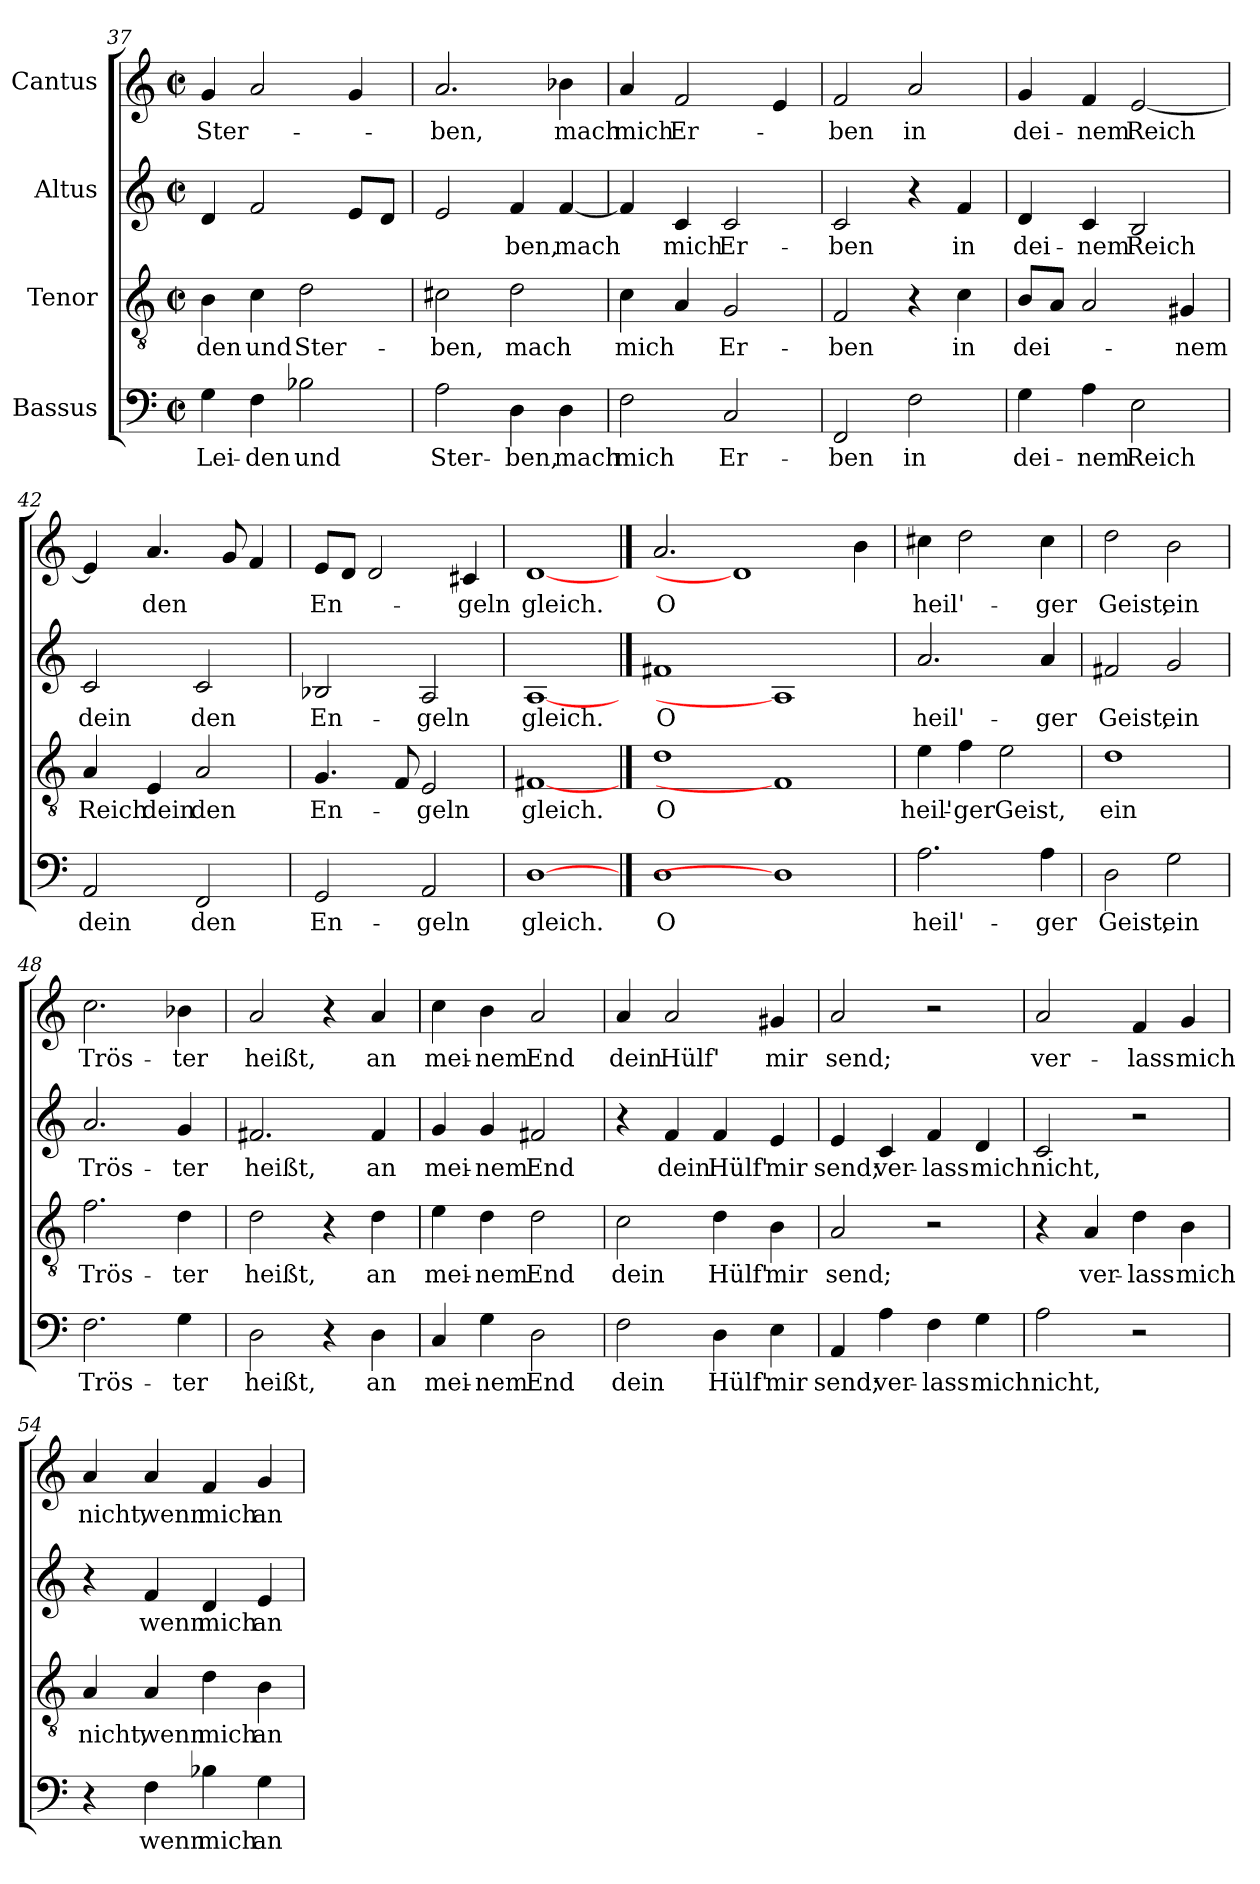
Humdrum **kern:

**kern	**text	**kern	**text	**kern	**text	**kern	**text
*part4	*part4	*part3	*part3	*part2	*part2	*part1	*part1
*staff4	*staff4	*staff3	*staff3	*staff2	*staff2	*staff1	*staff1
*I"Bassus	*	*I"Tenor	*	*I"Altus	*	*I"Cantus	*
!!LO:LB:g=z
*clefF4	*	*clefGv2	*	*clefG2	*	*clefG2	*
*k[]	*	*k[]	*	*k[]	*	*k[]	*
*M2/2	*	*M2/2	*	*M2/2	*	*M2/2	*
*met(c|)	*	*met(c|)	*	*met(c|)	*	*met(c|)	*
=37	=37	=37	=37	=37	=37	=37	=37
!	!LO:LY:b	!	!LO:LY:b	!	!	!	!LO:LY:b
4G\	Lei-	4B\	-den	4d/	.	4g/	Ster-
!	!LO:LY:b	!	!LO:LY:b	!	!	!	!
4F\	-den	4c\	und	2f/	.	2a/	.
!	!LO:LY:b	!	!LO:LY:b	!	!	!	!
2B-X\	und	2d\	Ster-	.	.	.	.
.	.	.	.	8e/L	.	4g/	.
.	.	.	.	8d/J	.	.	.
=38	=38	=38	=38	=38	=38	=38	=38
!	!LO:LY:b	!	!LO:LY:b	!	!	!	!LO:LY:b
2A\	Ster-	2c#X\	-ben,	2e/	.	2.a/	-ben,
!	!LO:LY:b	!	!LO:LY:b	!	!LO:LY:b	!	!
4D\	-ben,	2d\	mach	4f/	-ben,	.	.
!	!LO:LY:b	!	!	!	!LO:LY:b	!	!LO:LY:b
4D\	mach	.	.	[4f/	mach	4b-X\	mach
=39	=39	=39	=39	=39	=39	=39	=39
!	!LO:LY:b	!	!LO:LY:b	!	!	!	!LO:LY:b
2F\	mich	4c\	mich	4f/]	.	4a/	mich
!	!	!	!	!	!LO:LY:b	!	!LO:LY:b
.	.	4A/	.	4c/	mich	2f/	Er-
!	!LO:LY:b	!	!LO:LY:b	!	!LO:LY:b	!	!
2C/	Er-	2G/	Er-	2c/	Er-	.	.
.	.	.	.	.	.	4e/	.
=40	=40	=40	=40	=40	=40	=40	=40
!	!LO:LY:b	!	!LO:LY:b	!	!LO:LY:b	!	!LO:LY:b
2FF/	-ben	2F/	-ben	2c/	-ben	2f/	-ben
!	!LO:LY:b	!	!	!	!	!	!LO:LY:b
2F\	in	4r	.	4r	.	2a/	in
!	!	!	!LO:LY:b	!	!LO:LY:b	!	!
.	.	4c\	in	4f/	in	.	.
!!LO:LB:g=z
=41	=41	=41	=41	=41	=41	=41	=41
!	!LO:LY:b	!	!LO:LY:b	!	!LO:LY:b	!	!LO:LY:b
4G\	dei-	8B/L	dei-	4d/	dei-	4g/	dei-
.	.	8A/J	.	.	.	.	.
!	!LO:LY:b	!	!	!	!LO:LY:b	!	!LO:LY:b
4A\	-nem	2A/	.	4c/	-nem	4f/	-nem
!	!LO:LY:b	!	!	!	!LO:LY:b	!	!LO:LY:b
2E\	Reich	.	.	2B/	Reich	[2e/	Reich
!	!	!	!LO:LY:b	!	!	!	!
.	.	4G#X/	-nem	.	.	.	.
=42	=42	=42	=42	=42	=42	=42	=42
!	!LO:LY:b	!	!LO:LY:b	!	!LO:LY:b	!	!
2AA/	dein	4A/	Reich	2c/	dein	4e/]	.
!	!	!	!LO:LY:b	!	!	!	!LO:LY:b
.	.	4E/	dein	.	.	4.a/	den
!	!LO:LY:b	!	!LO:LY:b	!	!LO:LY:b	!	!
2FF/	den	2A/	den	2c/	den	.	.
.	.	.	.	.	.	8g/	.
.	.	.	.	.	.	4f/	.
=43	=43	=43	=43	=43	=43	=43	=43
!	!LO:LY:b	!	!LO:LY:b	!	!LO:LY:b	!	!LO:LY:b
2GG/	En-	4.G/	En-	2B-X/	En-	8e/L	En-
.	.	.	.	.	.	8d/J	.
.	.	.	.	.	.	2d/	.
.	.	8F/	.	.	.	.	.
!	!LO:LY:b	!	!LO:LY:b	!	!LO:LY:b	!	!
2AA/	-geln	2E/	-geln	2A/	-geln	.	.
!	!	!	!	!	!	!	!LO:LY:b
.	.	.	.	.	.	4c#X/	-geln
=44	=44	=44	=44	=44	=44	=44	=44
!	!LO:LY:b	!	!LO:LY:b	!	!LO:LY:b	!	!LO:LY:b
[1D	gleich.	[1F#X	gleich.	[1A	gleich.	[1d	gleich.
!!LO:PB:g=z
==45	==45	==45	==45	==45	==45	==45	==45
!	!LO:LY:b	!	!LO:LY:b	!	!LO:LY:b	!	!LO:LY:b
1D	O	1d	O	1f#X	O	2.a/	O
.	.	.	.	.	.	1d]	.
1D]	.	1F#]	.	1A]	.	.	.
.	.	.	.	.	.	4b\	.
=46	=46	=46	=46	=46	=46	=46	=46
!	!LO:LY:b	!	!LO:LY:b	!	!LO:LY:b	!	!LO:LY:b
2.A\	heil'-	4e\	heil'-	2.a/	heil'-	4cc#X\	heil'-
!	!	!	!LO:LY:b	!	!	!	!
.	.	4f\	-ger	.	.	2dd\	.
!	!	!	!LO:LY:b	!	!	!	!
.	.	2e\	Geist,	.	.	.	.
!	!LO:LY:b	!	!	!	!LO:LY:b	!	!LO:LY:b
4A\	-ger	.	.	4a/	-ger	4cc#\	-ger
=47	=47	=47	=47	=47	=47	=47	=47
!	!LO:LY:b	!	!LO:LY:b	!	!LO:LY:b	!	!LO:LY:b
2D\	Geist,	1d	ein	2f#X/	Geist,	2dd\	Geist,
!	!LO:LY:b	!	!	!	!LO:LY:b	!	!LO:LY:b
2G\	ein	.	.	2g/	ein	2b\	ein
=48	=48	=48	=48	=48	=48	=48	=48
!	!LO:LY:b	!	!LO:LY:b	!	!LO:LY:b	!	!LO:LY:b
2.F\	Trös-	2.f\	Trös-	2.a/	Trös-	2.cc\	Trös-
!	!LO:LY:b	!	!LO:LY:b	!	!LO:LY:b	!	!LO:LY:b
4G\	-ter	4d\	-ter	4g/	-ter	4b-X\	-ter
=49	=49	=49	=49	=49	=49	=49	=49
!	!LO:LY:b	!	!LO:LY:b	!	!LO:LY:b	!	!LO:LY:b
2D\	heißt,	2d\	heißt,	2.f#X/	heißt,	2a/	heißt,
4r	.	4r	.	.	.	4r	.
!	!LO:LY:b	!	!LO:LY:b	!	!LO:LY:b	!	!LO:LY:b
4D\	an	4d\	an	4f#/	an	4a/	an
!!LO:LB:g=z
=50	=50	=50	=50	=50	=50	=50	=50
!	!LO:LY:b	!	!LO:LY:b	!	!LO:LY:b	!	!LO:LY:b
4C/	mei-	4e\	mei-	4g/	mei-	4cc\	mei-
!	!LO:LY:b	!	!LO:LY:b	!	!LO:LY:b	!	!LO:LY:b
4G\	-nem	4d\	-nem	4g/	-nem	4b\	-nem
!	!LO:LY:b	!	!LO:LY:b	!	!LO:LY:b	!	!LO:LY:b
2D\	End	2d\	End	2f#X/	End	2a/	End
=51	=51	=51	=51	=51	=51	=51	=51
!	!LO:LY:b	!	!LO:LY:b	!	!	!	!LO:LY:b
2F\	dein	2c\	dein	4r	.	4a/	dein
!	!	!	!	!	!LO:LY:b	!	!LO:LY:b
.	.	.	.	4f/	dein	2a/	Hülf'
!	!LO:LY:b	!	!LO:LY:b	!	!LO:LY:b	!	!
4D\	Hülf'	4d\	Hülf'	4f/	Hülf'	.	.
!	!LO:LY:b	!	!LO:LY:b	!	!LO:LY:b	!	!LO:LY:b
4E\	mir	4B\	mir	4e/	mir	4g#X/	mir
=52	=52	=52	=52	=52	=52	=52	=52
!	!LO:LY:b	!	!LO:LY:b	!	!LO:LY:b	!	!LO:LY:b
4AA/	send;	2A/	send;	4e/	send;	2a/	send;
!	!LO:LY:b	!	!	!	!LO:LY:b	!	!
4A\	ver-	.	.	4c/	ver-	.	.
!	!LO:LY:b	!	!	!	!LO:LY:b	!	!
4F\	-lass	2r	.	4f/	-lass	2r	.
!	!LO:LY:b	!	!	!	!LO:LY:b	!	!
4G\	mich	.	.	4d/	mich	.	.
=53	=53	=53	=53	=53	=53	=53	=53
!	!LO:LY:b	!	!	!	!LO:LY:b	!	!LO:LY:b
2A\	nicht,	4r	.	2c/	nicht,	2a/	ver-
!	!	!	!LO:LY:b	!	!	!	!
.	.	4A/	ver-	.	.	.	.
!	!	!	!LO:LY:b	!	!	!	!LO:LY:b
2r	.	4d\	-lass	2r	.	4f/	-lass
!	!	!	!LO:LY:b	!	!	!	!LO:LY:b
.	.	4B\	mich	.	.	4g/	mich
!!LO:LB:g=z
=54	=54	=54	=54	=54	=54	=54	=54
!	!	!	!LO:LY:b	!	!	!	!LO:LY:b
4r	.	4A/	nicht,	4r	.	4a/	nicht,
!	!LO:LY:b	!	!LO:LY:b	!	!LO:LY:b	!	!LO:LY:b
4F\	wenn	4A/	wenn	4f/	wenn	4a/	wenn
!	!LO:LY:b	!	!LO:LY:b	!	!LO:LY:b	!	!LO:LY:b
4B-X\	mich	4d\	mich	4d/	mich	4f/	mich
!	!LO:LY:b	!	!LO:LY:b	!	!LO:LY:b	!	!LO:LY:b
4G\	an-	4B\	an-	4e/	an-	4g/	an-
=	=	=	=	=	=	=	=
*-	*-	*-	*-	*-	*-	*-	*-
